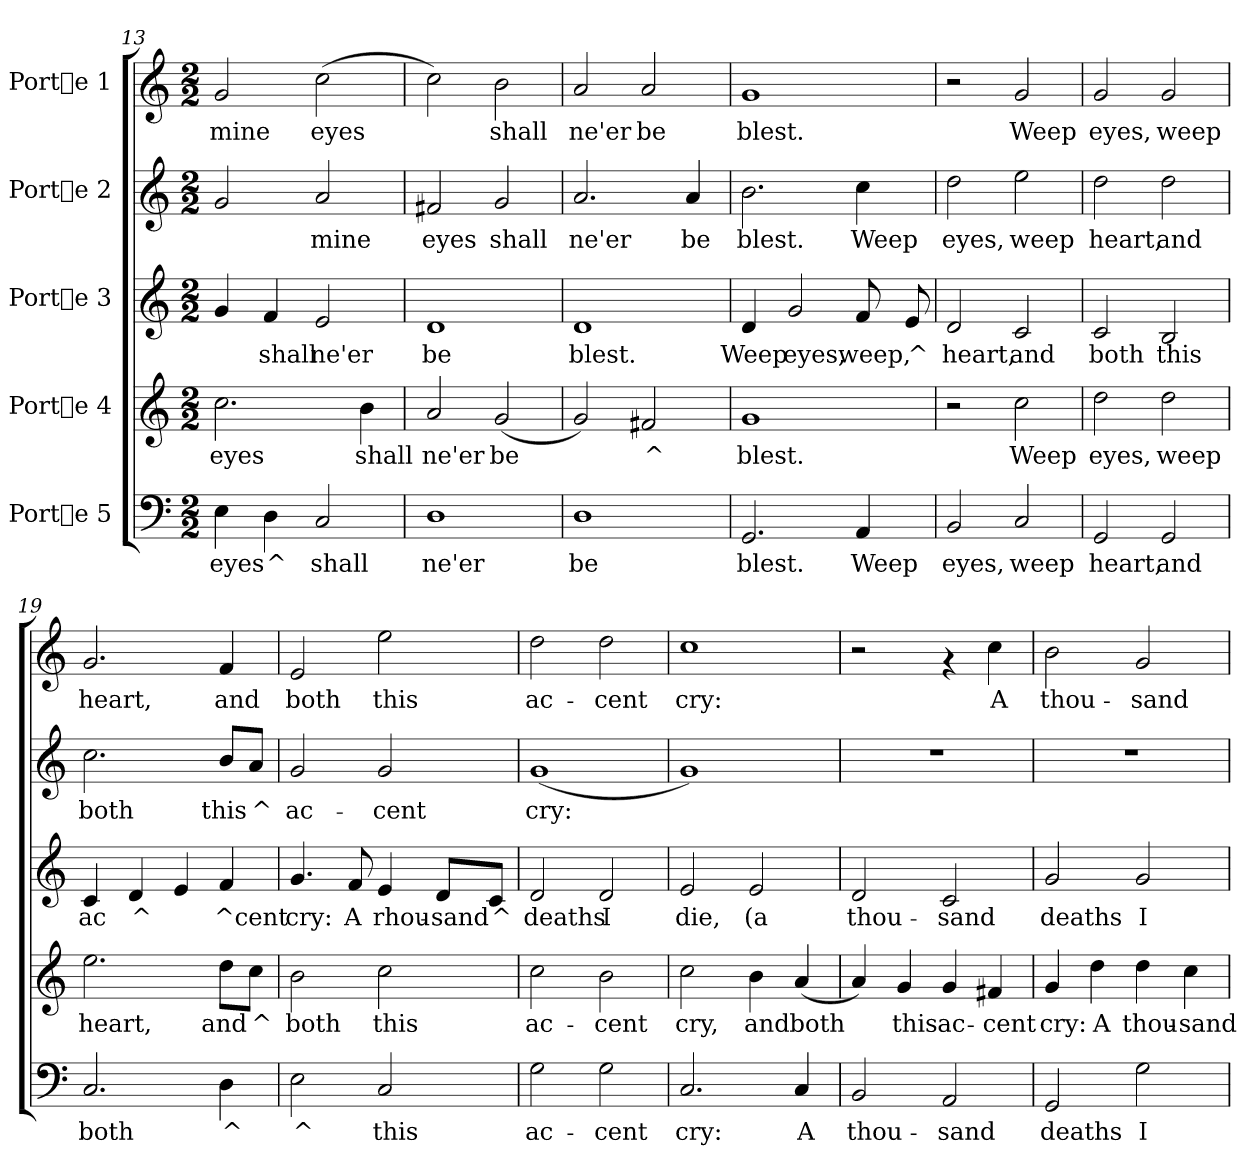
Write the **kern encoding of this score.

**kern	**text	**kern	**text	**kern	**text	**kern	**text	**kern	**text
*part5	*part5	*part4	*part4	*part3	*part3	*part2	*part2	*part1	*part1
*staff5	*staff5	*staff4	*staff4	*staff3	*staff3	*staff2	*staff2	*staff1	*staff1
*I"Porte 5	*	*I"Porte 4	*	*I"Porte 3	*	*I"Porte 2	*	*I"Porte 1	*
*clefF4	*	*clefG2	*	*clefG2	*	*clefG2	*	*clefG2	*
*M2/2	*	*M2/2	*	*M2/2	*	*M2/2	*	*M2/2	*
=13	=13	=13	=13	=13	=13	=13	=13	=13	=13
!	!LO:LY:b:cj	!	!LO:LY:b:cj	!	!LO:LY:b:cj	!	!LO:LY:b:cj	!	!LO:LY:b:cj
4E\	eyes	2.cc\	eyes	4g/	.	2g/	.	2g/	mine
!	!LO:LY:b:cj	!	!	!	!LO:LY:b:cj	!	!	!	!
4D\	^	.	.	4f/	shall	.	.	.	.
!	!LO:LY:b:cj	!	!	!	!LO:LY:b:cj	!	!LO:LY:b:cj	!	!LO:LY:b:cj
2C/	shall	.	.	2e/	ne'er	2a/	mine	(>2cc\	eyes
!	!	!	!LO:LY:b:cj	!	!	!	!	!	!
.	.	4b\	shall	.	.	.	.	.	.
=14	=14	=14	=14	=14	=14	=14	=14	=14	=14
!	!LO:LY:b:cj	!	!LO:LY:b:cj	!	!LO:LY:b:cj	!	!LO:LY:b:cj	!	!LO:LY:b:cj
1D	ne'er	2a/	ne'er	1d	be	2f#X/	eyes	2cc\)	.
!	!	!	!LO:LY:b:cj	!	!	!	!LO:LY:b:cj	!	!LO:LY:b:cj
.	.	(>2g/	be	.	.	2g/	shall	2b\	shall
=15	=15	=15	=15	=15	=15	=15	=15	=15	=15
!	!LO:LY:b:cj	!	!LO:LY:b:cj	!	!LO:LY:b:cj	!	!LO:LY:b:cj	!	!LO:LY:b:cj
1D	be	2g/)	.	1d	blest.	2.a/	ne'er	2a/	ne'er
!	!	!	!LO:LY:b:cj	!	!	!	!	!	!LO:LY:b:cj
.	.	2f#X/	^	.	.	.	.	2a/	be
!	!	!	!	!	!	!	!LO:LY:b:cj	!	!
.	.	.	.	.	.	4a/	be	.	.
!!LO:PB:g=z
=16	=16	=16	=16	=16	=16	=16	=16	=16	=16
!	!LO:LY:b:cj	!	!LO:LY:b:cj	!	!LO:LY:b:cj	!	!LO:LY:b:cj	!	!LO:LY:b:cj
2.GG/	blest.	1g	blest.	4d/	Weep	2.b\	blest.	1g	blest.
!	!	!	!	!	!LO:LY:b:cj	!	!	!	!
.	.	.	.	2g/	eyes,	.	.	.	.
!	!LO:LY:b:cj	!	!	!	!LO:LY:b:cj	!	!LO:LY:b:cj	!	!
4AA/	Weep	.	.	8f/	weep,	4cc\	Weep	.	.
!	!	!	!	!	!LO:LY:b:cj	!	!	!	!
.	.	.	.	8e/	^	.	.	.	.
=17	=17	=17	=17	=17	=17	=17	=17	=17	=17
!	!LO:LY:b:cj	!	!	!	!LO:LY:b:cj	!	!LO:LY:b:cj	!	!
2BB/	eyes,	2r	.	2d/	heart,	2dd\	eyes,	2r	.
!	!LO:LY:b:cj	!	!LO:LY:b:cj	!	!LO:LY:b:cj	!	!LO:LY:b:cj	!	!LO:LY:b:cj
2C/	weep	2cc\	Weep	2c/	and	2ee\	weep	2g/	Weep
=18	=18	=18	=18	=18	=18	=18	=18	=18	=18
!	!LO:LY:b:cj	!	!LO:LY:b:cj	!	!LO:LY:b:cj	!	!LO:LY:b:cj	!	!LO:LY:b:cj
2GG/	heart,	2dd\	eyes,	2c/	both	2dd\	heart,	2g/	eyes,
!	!LO:LY:b:cj	!	!LO:LY:b:cj	!	!LO:LY:b:cj	!	!LO:LY:b:cj	!	!LO:LY:b:cj
2GG/	and	2dd\	weep	2B/	this	2dd\	and	2g/	weep
=19	=19	=19	=19	=19	=19	=19	=19	=19	=19
!	!LO:LY:b:cj	!	!LO:LY:b:cj	!	!LO:LY:b:cj	!	!LO:LY:b:cj	!	!LO:LY:b:cj
2.C/	both	2.ee\	heart,	4c/	ac	2.cc\	both	2.g/	heart,
!	!	!	!	!	!LO:LY:b:cj	!	!	!	!
.	.	.	.	4d/	^	.	.	.	.
!	!	!	!	!	!LO:LY:b:cj	!	!	!	!
.	.	.	.	4e/	-	.	.	.	.
!	!LO:LY:b:cj	!	!LO:LY:b:cj	!	!LO:LY:b:cj	!	!LO:LY:b:cj	!	!LO:LY:b:cj
4D\	^	8dd\L	and	4f/	-^cent	8b/L	this	4f/	and
!	!	!	!LO:LY:b:cj	!	!	!	!LO:LY:b:cj	!	!
.	.	8cc\J	^	.	.	8a/J	^	.	.
=20	=20	=20	=20	=20	=20	=20	=20	=20	=20
!	!LO:LY:b:cj	!	!LO:LY:b:cj	!	!LO:LY:b:cj	!	!LO:LY:b:cj	!	!LO:LY:b:cj
2E\	^	2b\	both	4.g/	cry:	2g/	ac-	2e/	both
!	!	!	!	!	!LO:LY:b:cj	!	!	!	!
.	.	.	.	8f/	A	.	.	.	.
!	!LO:LY:b:cj	!	!LO:LY:b:cj	!	!LO:LY:b:cj	!	!LO:LY:b:cj	!	!LO:LY:b:cj
2C/	this	2cc\	this	4e/	rhou-	2g/	-cent	2ee\	this
!	!	!	!	!	!LO:LY:b:cj	!	!	!	!
.	.	.	.	8d/L	-sand	.	.	.	.
!	!	!	!	!	!LO:LY:b:cj	!	!	!	!
.	.	.	.	8c/J	^	.	.	.	.
=21	=21	=21	=21	=21	=21	=21	=21	=21	=21
!	!LO:LY:b:cj	!	!LO:LY:b:cj	!	!LO:LY:b:cj	!	!LO:LY:b:cj	!	!LO:LY:b:cj
2G\	ac-	2cc\	ac-	2d/	deaths	(>1g	cry:	2dd\	ac-
!	!LO:LY:b:cj	!	!LO:LY:b:cj	!	!LO:LY:b:cj	!	!	!	!LO:LY:b:cj
2G\	-cent	2b\	-cent	2d/	I	.	.	2dd\	-cent
!!LO:LB:g=z
=22	=22	=22	=22	=22	=22	=22	=22	=22	=22
!	!LO:LY:b:cj	!	!LO:LY:b:cj	!	!LO:LY:b:cj	!	!	!	!LO:LY:b:cj
2.C/	cry:	2cc\	cry,	2e/	die,	1g)	.	1cc	cry:
!	!	!	!LO:LY:b:cj	!	!LO:LY:b:cj	!	!	!	!
.	.	4b\	and	2e/	(a	.	.	.	.
!	!LO:LY:b:cj	!	!LO:LY:b:cj	!	!	!	!	!	!
4C/	A	(>4a/	both	.	.	.	.	.	.
=23	=23	=23	=23	=23	=23	=23	=23	=23	=23
!	!LO:LY:b:cj	!	!LO:LY:b:cj	!	!LO:LY:b:cj	!	!	!	!
2BB/	thou-	4a/)	.	2d/	thou-	1r	.	2r	.
!	!	!	!LO:LY:b:cj	!	!	!	!	!	!
.	.	4g/	this	.	.	.	.	.	.
!	!LO:LY:b:cj	!	!LO:LY:b:cj	!	!LO:LY:b:cj	!	!	!	!
2AA/	-sand	4g/	ac-	2c/	-sand	.	.	4rf	.
!	!	!	!LO:LY:b:cj	!	!	!	!	!	!LO:LY:b:cj
.	.	4f#X/	-cent	.	.	.	.	4cc\	A
=24	=24	=24	=24	=24	=24	=24	=24	=24	=24
!	!LO:LY:b:cj	!	!LO:LY:b:cj	!	!LO:LY:b:cj	!	!	!	!LO:LY:b:cj
2GG/	deaths	4g/	cry:	2g/	deaths	1r	.	2b\	thou-
!	!	!	!LO:LY:b:cj	!	!	!	!	!	!
.	.	4dd\	A	.	.	.	.	.	.
!	!LO:LY:b:cj	!	!LO:LY:b:cj	!	!LO:LY:b:cj	!	!	!	!LO:LY:b:cj
2G\	I	4dd\	thou-	2g/	I	.	.	2g/	-sand
!	!	!	!LO:LY:b:cj	!	!	!	!	!	!
.	.	4cc\	-sand	.	.	.	.	.	.
=	=	=	=	=	=	=	=	=	=
*-	*-	*-	*-	*-	*-	*-	*-	*-	*-
